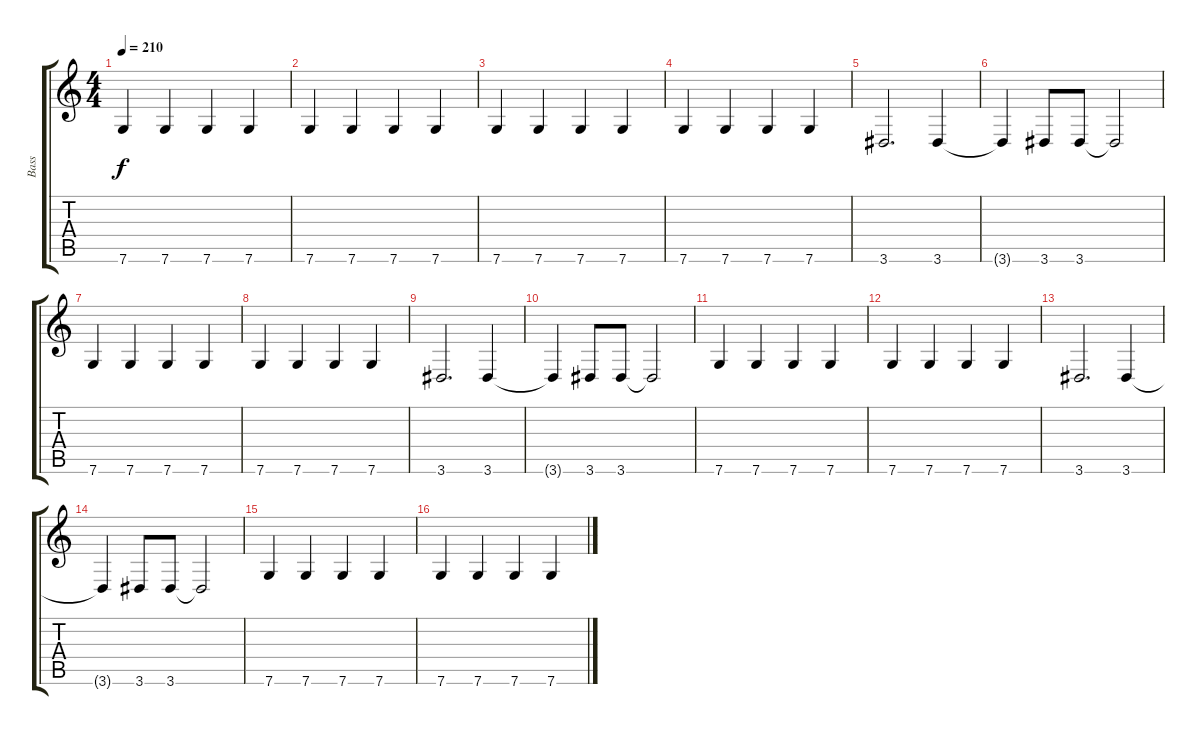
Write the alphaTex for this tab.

\track ("Bass" "Bass") {instrument electricbassfinger}
\staff {score tabs}
\tuning (D4 A3 F3 C3 G2 C2) {hide}
\ts (4 4)
\tempo 210
\clef g2
\ks c
7.6.4{dy f} 7.6.4 7.6.4 7.6.4 |
7.6.4 7.6.4 7.6.4 7.6.4 |
7.6.4 7.6.4 7.6.4 7.6.4 |
7.6.4 7.6.4 7.6.4 7.6.4 |
3.6.2{d} 3.6.4 |
3.6{t}.4 3.6.8 3.6.8 3.6{t}.2 |
7.6.4 7.6.4 7.6.4 7.6.4 |
7.6.4 7.6.4 7.6.4 7.6.4 |
3.6.2{d} 3.6.4 |
3.6{t}.4 3.6.8 3.6.8 3.6{t}.2 |
7.6.4 7.6.4 7.6.4 7.6.4 |
7.6.4 7.6.4 7.6.4 7.6.4 |
3.6.2{d} 3.6.4 |
3.6{t}.4 3.6.8 3.6.8 3.6{t}.2 |
7.6.4 7.6.4 7.6.4 7.6.4 |
7.6.4 7.6.4 7.6.4 7.6.4
